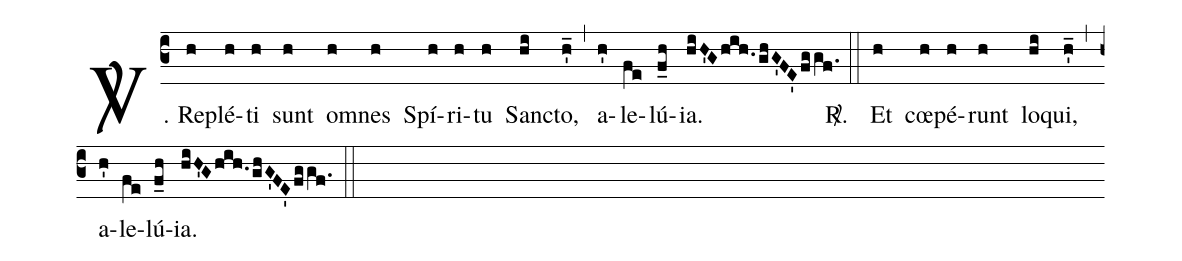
%%
(c3)
<sp>V/</sp>. {Re}(h)plé(h)ti(h) sunt(h) om(h)nes(h) Spí(h)ri(h)tu(h) San(hi)cto,(h'_) (,)
a(h')le(fe)lú(f_0h)ia.(hiH'Ghih.ghG'FE'fggf.) <sp>R/</sp>.(::)

Et(h) cœ(h)pé(h)runt(h) lo(hi)qui,(h'_) (,)
a(h')le(fe)lú(f_0h)ia.(hiH'Ghih.ghG'FE'fggf.) (::)
